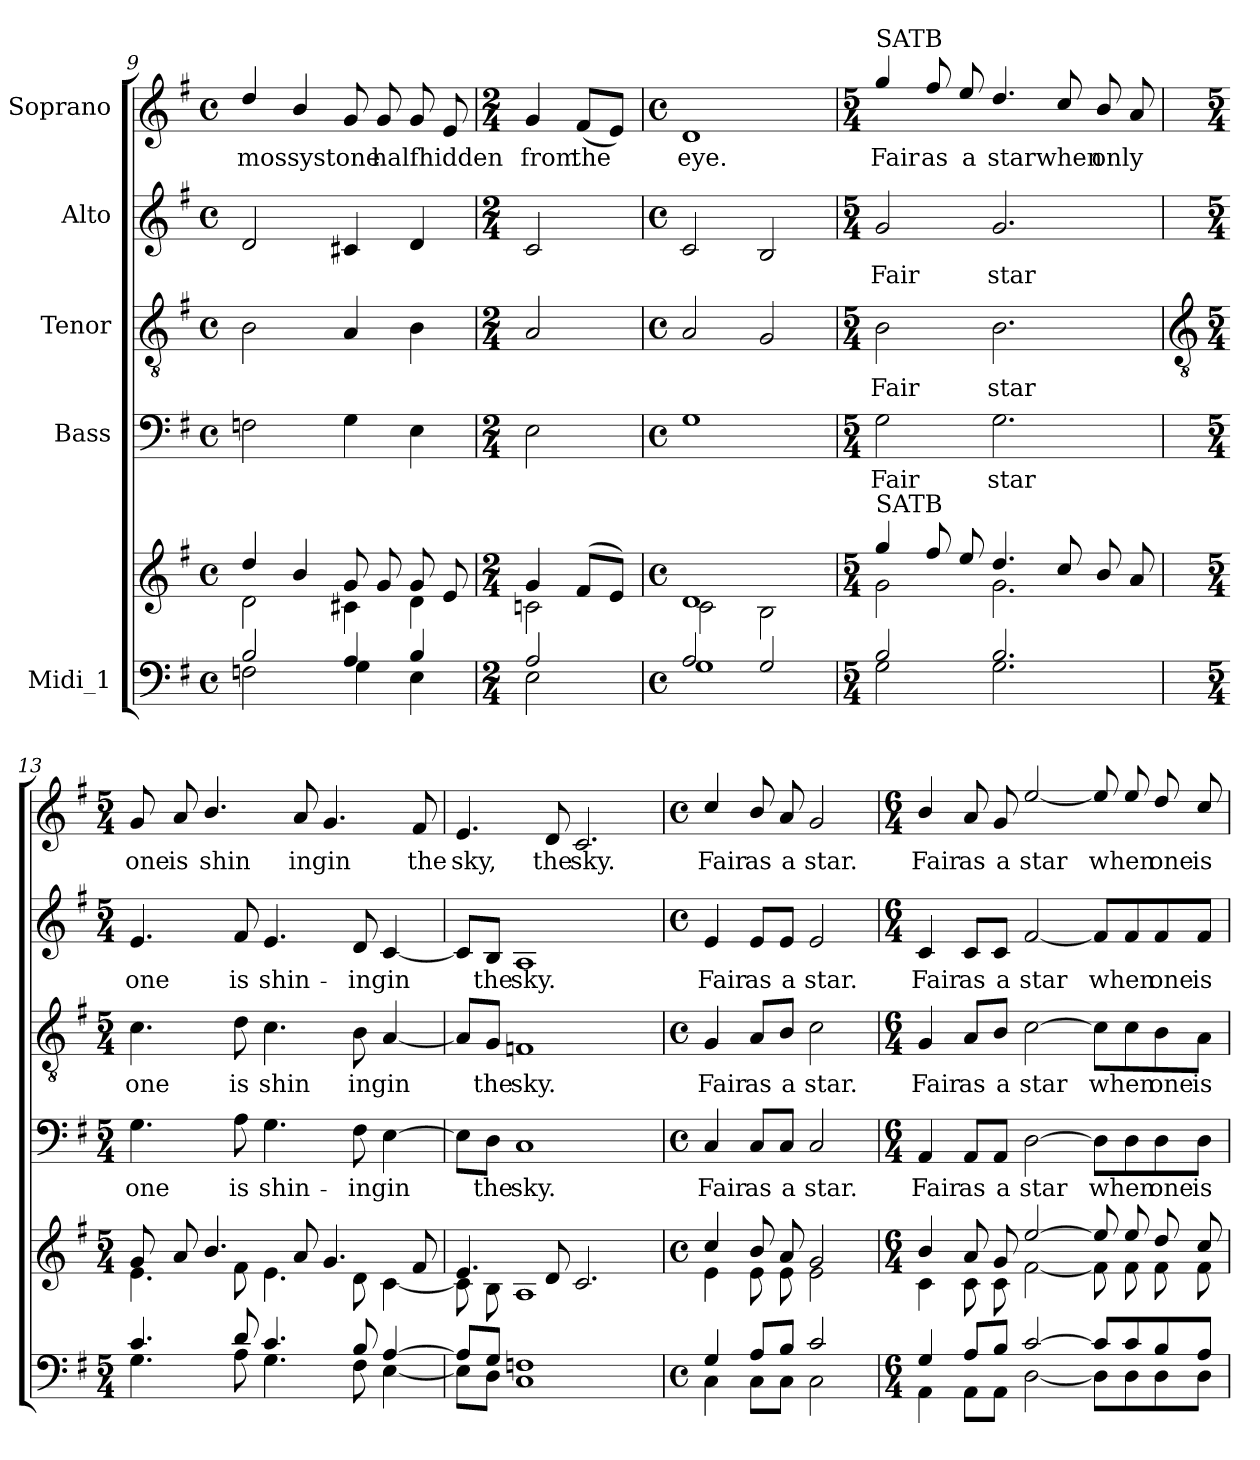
**kern	**kern	**kern	**text	**kern	**text	**kern	**text	**kern	**text
*part5	*part5	*part4	*part4	*part3	*part3	*part2	*part2	*part1	*part1
*staff6	*staff5	*staff4	*staff4	*staff3	*staff3	*staff2	*staff2	*staff1	*staff1
*I"Midi_1	*	*I"Bass	*	*I"Tenor	*	*I"Alto	*	*I"Soprano	*
*clefF4	*clefG2	*clefF4	*	*clefGv2	*	*clefG2	*	*clefG2	*
*k[f#]	*k[f#]	*k[f#]	*	*k[f#]	*	*k[f#]	*	*k[f#]	*
*G:	*G:	*G:	*	*G:	*	*G:	*	*G:	*
*M4/4	*M4/4	*M4/4	*	*M4/4	*	*M4/4	*	*M4/4	*
*met(c)	*met(c)	*met(c)	*	*met(c)	*	*met(c)	*	*met(c)	*
=9	=9	=9	=9	=9	=9	=9	=9	=9	=9
*^	*^	*	*	*	*	*	*	*	*
!	!	!	!	!	!	!	!	!	!	!	!LO:LY:b
2B/	2Fn\	4dd/	2d\	2Fn\	.	2B\	.	2d/	.	4dd/	mossystone
.	.	4b/	.	.	.	.	.	.	.	4b/	.
4A/	4G\	8g/	4c#X\	4G\	.	4A/	.	4c#X/	.	8g/	.
!	!	!	!	!	!	!	!	!	!	!	!LO:LY:b
.	.	8g/	.	.	.	.	.	.	.	8g/	halfhidden
4B/	4E\	8g/	4d\	4E\	.	4B\	.	4d/	.	8g/	.
.	.	8e/	.	.	.	.	.	.	.	8e/	.
=10	=10	=10	=10	=10	=10	=10	=10	=10	=10	=10	=10
*M2/4	*	*M2/4	*	*M2/4	*	*M2/4	*	*M2/4	*	*M2/4	*
!	!	!	!	!	!	!	!	!	!	!	!LO:LY:b
2A/	2E\	4g/	2cn\	2E\	.	2A/	.	2c/	.	4g/	from
!	!	!	!	!	!	!	!	!	!	!	!LO:LY:b
.	.	(>8f#/L	.	.	.	.	.	.	.	(<8f#/L	the
.	.	8e/J)	.	.	.	.	.	.	.	8e/J)	.
=11	=11	=11	=11	=11	=11	=11	=11	=11	=11	=11	=11
*M4/4	*	*M4/4	*	*M4/4	*	*M4/4	*	*M4/4	*	*M4/4	*
*met(c)	*	*met(c)	*	*met(c)	*	*met(c)	*	*met(c)	*	*met(c)	*
!	!	!	!	!	!	!	!	!	!	!	!LO:LY:b
2A/	1G\	1d/	2c\	1G	.	2A/	.	2c/	.	1d	eye.
2G/	.	.	2B\	.	.	2G/	.	2B/	.	.	.
=12	=12	=12	=12	=12	=12	=12	=12	=12	=12	=12	=12
*M5/4	*	*M5/4	*	*M5/4	*	*M5/4	*	*M5/4	*	*M5/4	*
!	!	!	!	!	!	!	!	!	!	!LO:TX:a:t=SATB	!
!	!	!LO:TX:a:t=SATB	!	!	!	!	!	!	!	!	!
!	!	!	!	!	!LO:LY:b	!	!LO:LY:b	!	!LO:LY:b	!	!LO:LY:b
2B/	2G\	4gg/	2g\	2G\	Fair	2B\	Fair	2g/	Fair	4gg/	Fair
!	!	!	!	!	!	!	!	!	!	!	!LO:LY:b
.	.	8ff#/	.	.	.	.	.	.	.	8ff#/	as
!	!	!	!	!	!	!	!	!	!	!	!LO:LY:b
.	.	8ee/	.	.	.	.	.	.	.	8ee/	a
!	!	!	!	!	!LO:LY:b	!	!LO:LY:b	!	!LO:LY:b	!	!LO:LY:b
2.B/	2.G\	4.dd/	2.g\	2.G\	star	2.B\	star	2.g/	star	4.dd/	star
!	!	!	!	!	!	!	!	!	!	!	!LO:LY:b
.	.	8cc/	.	.	.	.	.	.	.	8cc/	when
!	!	!	!	!	!	!	!	!	!	!	!LO:LY:b
.	.	8b/	.	.	.	.	.	.	.	8b/	only
.	.	8a/	.	.	.	.	.	.	.	8a/	.
!!LO:LB:g=z
=13	=13	=13	=13	=13	=13	=13	=13	=13	=13	=13	=13
*	*	*	*	*	*	*clefGv2	*	*	*	*	*
*M5/4	*	*M5/4	*	*M5/4	*	*M5/4	*	*M5/4	*	*M5/4	*
!	!	!	!	!	!LO:LY:b	!	!LO:LY:b	!	!LO:LY:b	!	!LO:LY:b
4.c/	4.G\	8g/	4.e\	4.G\	one	4.c\	one	4.e/	one	8g/	one
!	!	!	!	!	!	!	!	!	!	!	!LO:LY:b
.	.	8a/	.	.	.	.	.	.	.	8a/	is
!	!	!	!	!	!	!	!	!	!	!	!LO:LY:b
.	.	4.b/	.	.	.	.	.	.	.	4.b/	shin
!	!	!	!	!	!LO:LY:b	!	!LO:LY:b	!	!LO:LY:b	!	!
8d/	8A\	.	8f#\	8A\	is	8d\	is	8f#/	is	.	.
!	!	!	!	!	!LO:LY:b	!	!LO:LY:b	!	!LO:LY:b	!	!
4.c/	4.G\	.	4.e\	4.G\	shin-	4.c\	shin	4.e/	shin-	.	.
!	!	!	!	!	!	!	!	!	!	!	!LO:LY:b
.	.	8a/	.	.	.	.	.	.	.	8a/	ingin
.	.	4.g/	.	.	.	.	.	.	.	4.g/	.
!	!	!	!	!	!LO:LY:b	!	!LO:LY:b	!	!LO:LY:b	!	!
8B/	8F#\	.	8d\	8F#\	-ingin	8B\	ingin	8d/	-ingin	.	.
[4A/	[4E\	.	[4c\	[4E\	.	[4A/	.	[4c/	.	.	.
!	!	!	!	!	!	!	!	!	!	!	!LO:LY:b
.	.	8f#/	.	.	.	.	.	.	.	8f#/	the
=14	=14	=14	=14	=14	=14	=14	=14	=14	=14	=14	=14
!	!	!	!	!	!	!	!	!	!	!	!LO:LY:b
8A/L]	8E\L]	4.e/	8c\]	8E\L]	.	8A/L]	.	8c/L]	.	4.e/	sky,
!	!	!	!	!	!LO:LY:b	!	!LO:LY:b	!	!LO:LY:b	!	!
8G/J	8D\J	.	8B\	8D\J	the	8G/J	the	8B/J	the	.	.
!	!	!	!	!	!LO:LY:b	!	!LO:LY:b	!	!LO:LY:b	!	!
1C/	1Fn\	.	1A\	1C	sky.	1Fn	sky.	1A	sky.	.	.
!	!	!	!	!	!	!	!	!	!	!	!LO:LY:b
.	.	8d/	.	.	.	.	.	.	.	8d/	the
!	!	!	!	!	!	!	!	!	!	!	!LO:LY:b
.	.	2.c/	.	.	.	.	.	.	.	2.c/	sky.
=15	=15	=15	=15	=15	=15	=15	=15	=15	=15	=15	=15
*M4/4	*	*M4/4	*	*M4/4	*	*M4/4	*	*M4/4	*	*M4/4	*
*met(c)	*	*met(c)	*	*met(c)	*	*met(c)	*	*met(c)	*	*met(c)	*
!	!	!	!	!	!LO:LY:b	!	!LO:LY:b	!	!LO:LY:b	!	!LO:LY:b
4G/	4C\	4cc/	4e\	4C/	Fair	4G/	Fair	4e/	Fair	4cc/	Fair
!	!	!	!	!	!LO:LY:b	!	!LO:LY:b	!	!LO:LY:b	!	!LO:LY:b
8A/L	8C\L	8b/	8e\	8C/L	as	8A/L	as	8e/L	as	8b/	as
!	!	!	!	!	!LO:LY:b	!	!LO:LY:b	!	!LO:LY:b	!	!LO:LY:b
8B/J	8C\J	8a/	8e\	8C/J	a	8B/J	a	8e/J	a	8a/	a
!	!	!	!	!	!LO:LY:b	!	!LO:LY:b	!	!LO:LY:b	!	!LO:LY:b
2c/	2C\	2g/	2e\	2C/	star.	2c\	star.	2e/	star.	2g/	star.
=16	=16	=16	=16	=16	=16	=16	=16	=16	=16	=16	=16
*M6/4	*	*M6/4	*	*M6/4	*	*M6/4	*	*M6/4	*	*M6/4	*
!	!	!	!	!	!LO:LY:b	!	!LO:LY:b	!	!LO:LY:b	!	!LO:LY:b
4G/	4AA\	4b/	4c\	4AA/	Fair	4G/	Fair	4c/	Fair	4b/	Fair
!	!	!	!	!	!LO:LY:b	!	!LO:LY:b	!	!LO:LY:b	!	!LO:LY:b
8A/L	8AA\L	8a/	8c\	8AA/L	as	8A/L	as	8c/L	as	8a/	as
!	!	!	!	!	!LO:LY:b	!	!LO:LY:b	!	!LO:LY:b	!	!LO:LY:b
8B/J	8AA\J	8g/	8c\	8AA/J	a	8B/J	a	8c/J	a	8g/	a
!	!	!	!	!	!LO:LY:b	!	!LO:LY:b	!	!LO:LY:b	!	!LO:LY:b
[2c/	[2D\	[2ee/	[2f#\	[2D\	star	[2c\	star	[2f#/	star	[2ee/	star
!	!	!	!	!	!LO:LY:b	!	!LO:LY:b	!	!LO:LY:b	!	!LO:LY:b
8c/L]	8D\L]	8ee/]	8f#\]	8D\L]	when	8c\L]	when	8f#/L]	when	8ee/]	when
8c/	8D\	8ee/	8f#\	8D\	.	8c\	.	8f#/	.	8ee/	.
!	!	!	!	!	!LO:LY:b	!	!LO:LY:b	!	!LO:LY:b	!	!LO:LY:b
8B/	8D\	8dd/	8f#\	8D\	one	8B\	one	8f#/	one	8dd/	one
!	!	!	!	!	!LO:LY:b	!	!LO:LY:b	!	!LO:LY:b	!	!LO:LY:b
8A/J	8D\J	8cc/	8f#\	8D\J	is	8A\J	is	8f#/J	is	8cc/	is
*v	*v	*	*	*	*	*	*	*	*	*	*
*	*v	*v	*	*	*	*	*	*	*	*
=	=	=	=	=	=	=	=	=	=
*-	*-	*-	*-	*-	*-	*-	*-	*-	*-
